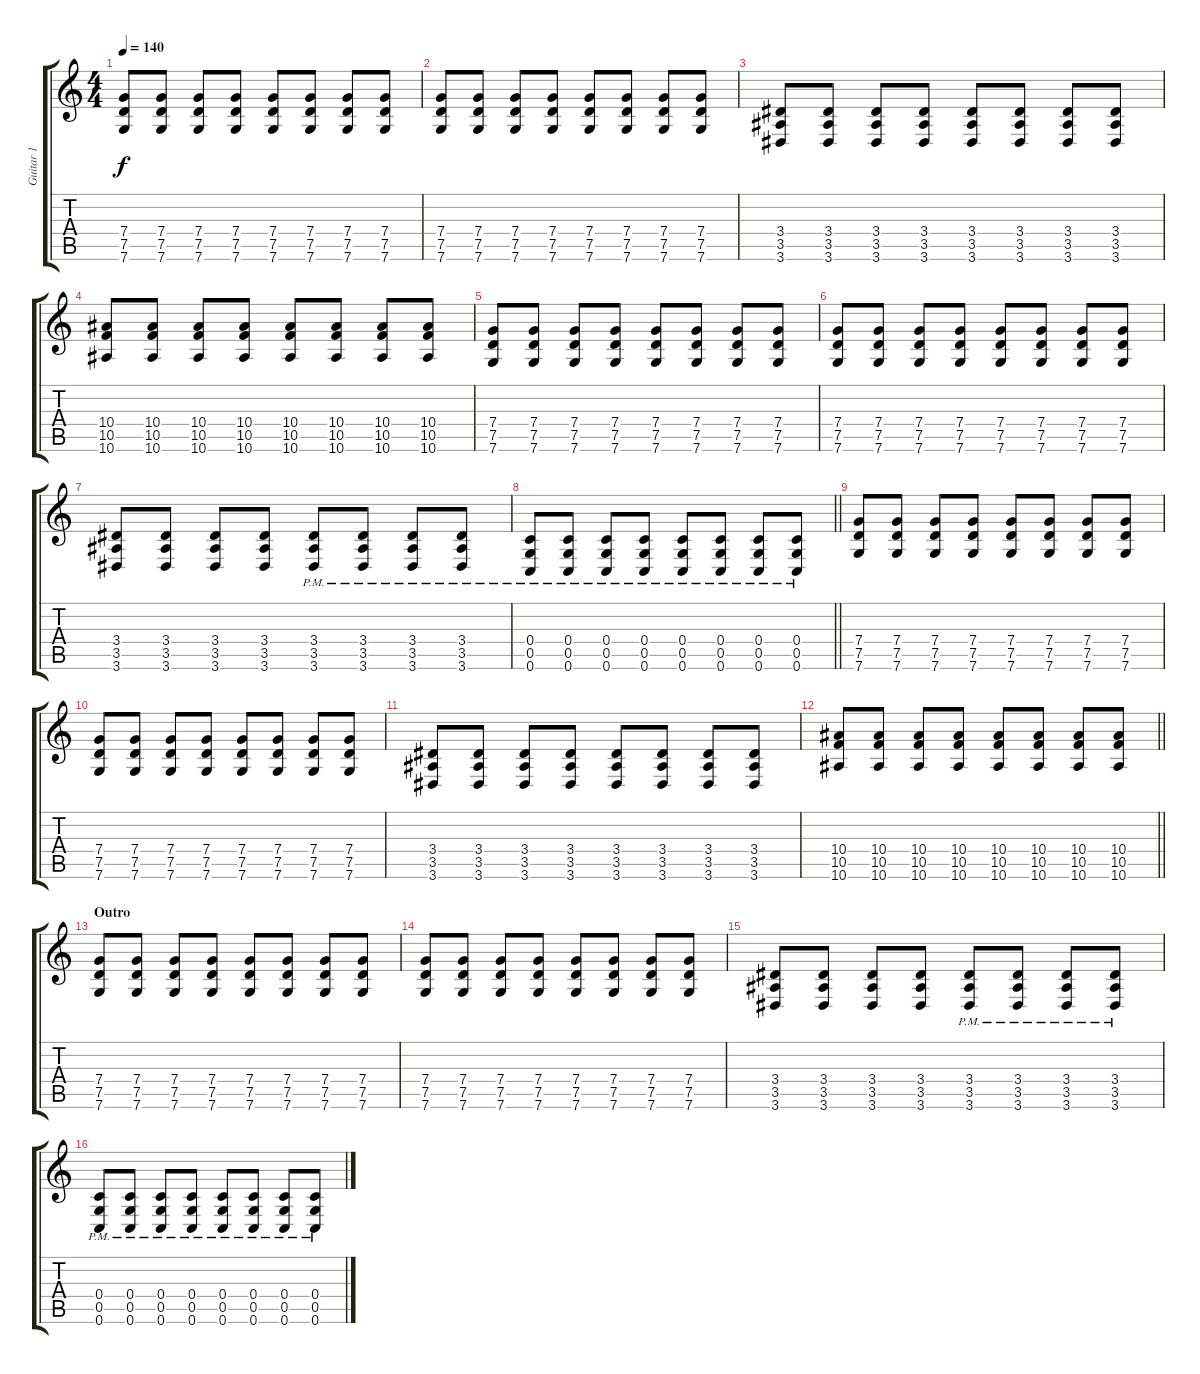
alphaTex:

\track ("Guitar 1" "Guitar 1") {instrument overdrivenguitar}
\staff {score tabs}
\tuning (D4 A3 F3 C3 G2 C2) {hide}
\ts (4 4)
\tempo 140
\clef g2
\ks c
(7.4 7.5 7.6).8{dy f} (7.4 7.5 7.6).8 (7.4 7.5 7.6).8 (7.4 7.5 7.6).8 (7.4 7.5 7.6).8 (7.4 7.5 7.6).8 (7.4 7.5 7.6).8 (7.4 7.5 7.6).8 |
(7.4 7.5 7.6).8 (7.4 7.5 7.6).8 (7.4 7.5 7.6).8 (7.4 7.5 7.6).8 (7.4 7.5 7.6).8 (7.4 7.5 7.6).8 (7.4 7.5 7.6).8 (7.4 7.5 7.6).8 |
(3.4 3.5 3.6).8 (3.4 3.5 3.6).8 (3.4 3.5 3.6).8 (3.4 3.5 3.6).8 (3.4 3.5 3.6).8 (3.4 3.5 3.6).8 (3.4 3.5 3.6).8 (3.4 3.5 3.6).8 |
(10.4 10.5 10.6).8 (10.4 10.5 10.6).8 (10.4 10.5 10.6).8 (10.4 10.5 10.6).8 (10.4 10.5 10.6).8 (10.4 10.5 10.6).8 (10.4 10.5 10.6).8 (10.4 10.5 10.6).8 |
(7.4 7.5 7.6).8 (7.4 7.5 7.6).8 (7.4 7.5 7.6).8 (7.4 7.5 7.6).8 (7.4 7.5 7.6).8 (7.4 7.5 7.6).8 (7.4 7.5 7.6).8 (7.4 7.5 7.6).8 |
(7.4 7.5 7.6).8 (7.4 7.5 7.6).8 (7.4 7.5 7.6).8 (7.4 7.5 7.6).8 (7.4 7.5 7.6).8 (7.4 7.5 7.6).8 (7.4 7.5 7.6).8 (7.4 7.5 7.6).8 |
(3.4 3.5 3.6).8 (3.4 3.5 3.6).8 (3.4 3.5 3.6).8 (3.4 3.5 3.6).8 (3.4{pm} 3.5{pm} 3.6{pm}).8 (3.4{pm} 3.5{pm} 3.6{pm}).8 (3.4{pm} 3.5{pm} 3.6{pm}).8 (3.4{pm} 3.5{pm} 3.6{pm}).8 |
\barLineRight lightlight
(0.4{pm} 0.5{pm} 0.6{pm}).8 (0.4{pm} 0.5{pm} 0.6{pm}).8 (0.4{pm} 0.5{pm} 0.6{pm}).8 (0.4{pm} 0.5{pm} 0.6{pm}).8 (0.4{pm} 0.5{pm} 0.6{pm}).8 (0.4{pm} 0.5{pm} 0.6{pm}).8 (0.4{pm} 0.5{pm} 0.6{pm}).8 (0.4{pm} 0.5{pm} 0.6{pm}).8 |
(7.4 7.5 7.6).8 (7.4 7.5 7.6).8 (7.4 7.5 7.6).8 (7.4 7.5 7.6).8 (7.4 7.5 7.6).8 (7.4 7.5 7.6).8 (7.4 7.5 7.6).8 (7.4 7.5 7.6).8 |
(7.4 7.5 7.6).8 (7.4 7.5 7.6).8 (7.4 7.5 7.6).8 (7.4 7.5 7.6).8 (7.4 7.5 7.6).8 (7.4 7.5 7.6).8 (7.4 7.5 7.6).8 (7.4 7.5 7.6).8 |
(3.4 3.5 3.6).8 (3.4 3.5 3.6).8 (3.4 3.5 3.6).8 (3.4 3.5 3.6).8 (3.4 3.5 3.6).8 (3.4 3.5 3.6).8 (3.4 3.5 3.6).8 (3.4 3.5 3.6).8 |
\barLineRight lightlight
(10.4 10.5 10.6).8 (10.4 10.5 10.6).8 (10.4 10.5 10.6).8 (10.4 10.5 10.6).8 (10.4 10.5 10.6).8 (10.4 10.5 10.6).8 (10.4 10.5 10.6).8 (10.4 10.5 10.6).8 |
\section ("" "Outro")
(7.4 7.5 7.6).8 (7.4 7.5 7.6).8 (7.4 7.5 7.6).8 (7.4 7.5 7.6).8 (7.4 7.5 7.6).8 (7.4 7.5 7.6).8 (7.4 7.5 7.6).8 (7.4 7.5 7.6).8 |
(7.4 7.5 7.6).8 (7.4 7.5 7.6).8 (7.4 7.5 7.6).8 (7.4 7.5 7.6).8 (7.4 7.5 7.6).8 (7.4 7.5 7.6).8 (7.4 7.5 7.6).8 (7.4 7.5 7.6).8 |
(3.4 3.5 3.6).8 (3.4 3.5 3.6).8 (3.4 3.5 3.6).8 (3.4 3.5 3.6).8 (3.4{pm} 3.5{pm} 3.6{pm}).8 (3.4{pm} 3.5{pm} 3.6{pm}).8 (3.4{pm} 3.5{pm} 3.6{pm}).8 (3.4{pm} 3.5{pm} 3.6{pm}).8 |
(0.4{pm} 0.5{pm} 0.6{pm}).8 (0.4{pm} 0.5{pm} 0.6{pm}).8 (0.4{pm} 0.5{pm} 0.6{pm}).8 (0.4{pm} 0.5{pm} 0.6{pm}).8 (0.4{pm} 0.5{pm} 0.6{pm}).8 (0.4{pm} 0.5{pm} 0.6{pm}).8 (0.4{pm} 0.5{pm} 0.6{pm}).8 (0.4{pm} 0.5{pm} 0.6{pm}).8
